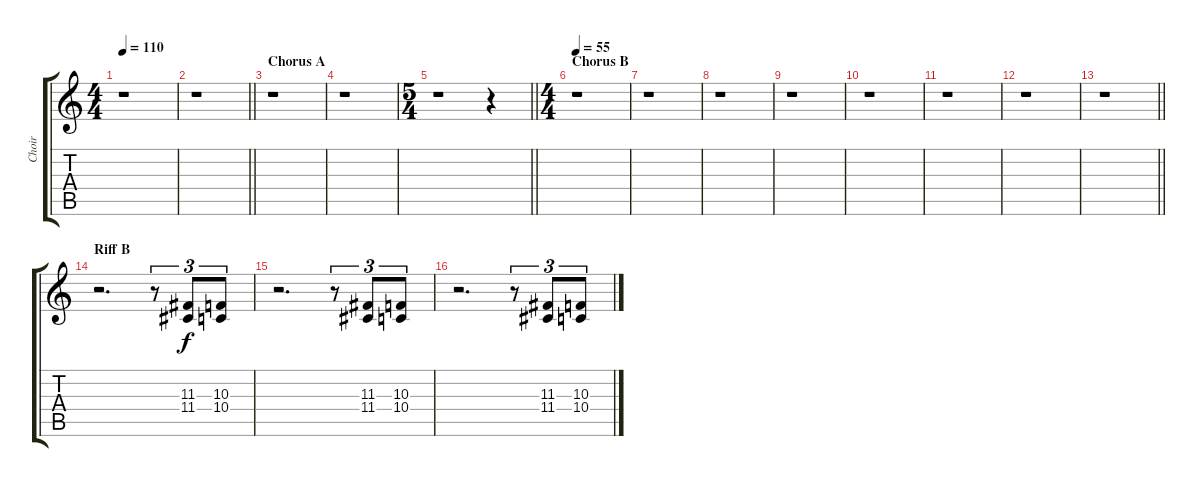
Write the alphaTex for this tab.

\track ("Choir" "Choir") {instrument choiraahs}
\staff {score tabs}
\tuning (E4 B3 G3 D3 A2 E2) {hide}
\ts (4 4)
\tempo 110
\clef g2
\ks c
r.1{dy f} |
\barLineRight lightlight
r.1 |
\section ("" "Chorus A")
r.1 |
r.1 |
\ts (5 4)
\barLineRight lightlight
r.1 r.4 |
\ts (4 4)
\section ("" "Chorus B")
\tempo 55
r.1 |
r.1 |
r.1 |
r.1 |
r.1 |
r.1 |
r.1 |
\barLineRight lightlight
r.1 |
\section ("" "Riff B")
r.2{d} r.8{tu (3 2)} (11.3 11.4).8{tu (3 2)} (10.3 10.4).8{tu (3 2)} |
r.2{d} r.8{tu (3 2)} (11.3 11.4).8{tu (3 2)} (10.3 10.4).8{tu (3 2)} |
r.2{d} r.8{tu (3 2)} (11.3 11.4).8{tu (3 2)} (10.3 10.4).8{tu (3 2)}
